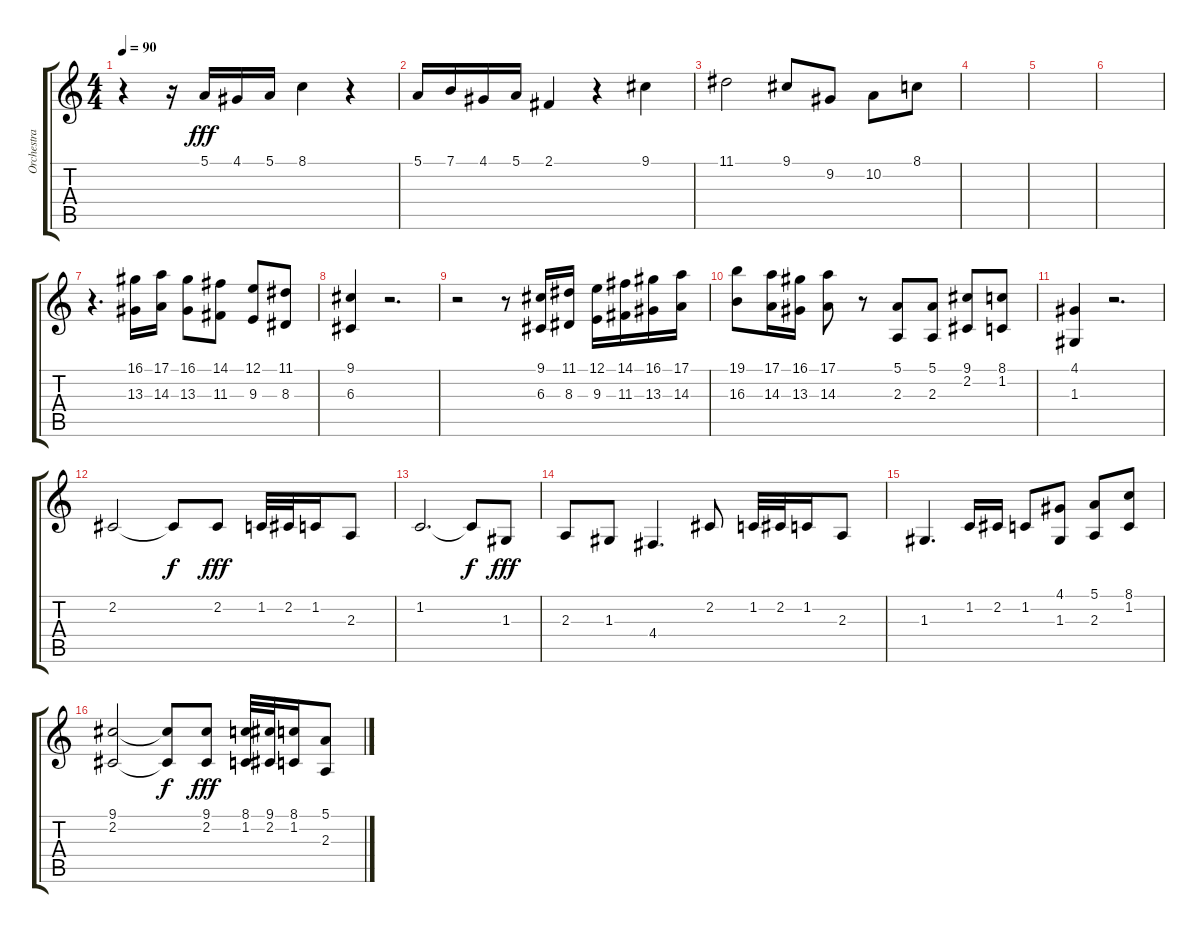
\track ("Orchestra " "Orchestra ") {instrument violin}
\staff {score tabs}
\tuning (E4 B3 G3 D3 A2 E2) {hide}
\ts (4 4)
\tempo 90
\clef g2
\ks c
r.4{dy fff} r.16 5.1.16 4.1.16 5.1.16 8.1.4 r.4 |
5.1.16 7.1.16 4.1.16 5.1.16 2.1.4 r.4 9.1.4 |
11.1.2 9.1.8 9.2.8 10.2.8 8.1.8 |
|
|
|
r.4{d} (16.1 13.3).16 (17.1 14.3).16 (16.1 13.3).8 (14.1 11.3).8 (12.1 9.3).8 (11.1 8.3).8 |
(9.1 6.3).4 r.2{d} |
r.2 r.8 (9.1 6.3).16 (11.1 8.3).16 (12.1 9.3).16 (14.1 11.3).16 (16.1 13.3).16 (17.1 14.3).16 |
(19.1 16.3).8 (17.1 14.3).16 (16.1 13.3).16 (17.1 14.3).8 r.8 (5.1 2.3).8 (5.1 2.3).8 (9.1 2.2).8 (8.1 1.2).8 |
(4.1 1.3).4 r.2{d} |
2.2.2 2.2{t}.8{dy f} 2.2.8{dy fff} 1.2.32 2.2.32 1.2.16 2.3.8 |
1.2.2{d} 1.2{t}.8{dy f} 1.3.8{dy fff} |
2.3.8 1.3.8 4.4.4{d} 2.2.8 1.2.32 2.2.32 1.2.16 2.3.8 |
1.3.4{d} 1.2.16 2.2.16 1.2.8 (4.1 1.3).8 (5.1 2.3).8 (8.1 1.2).8 |
(9.1 2.2).2 (9.1{t} 2.2{t}).8{dy f} (9.1 2.2).8{dy fff} (8.1 1.2).32 (9.1 2.2).32 (8.1 1.2).16 (5.1 2.3).8
